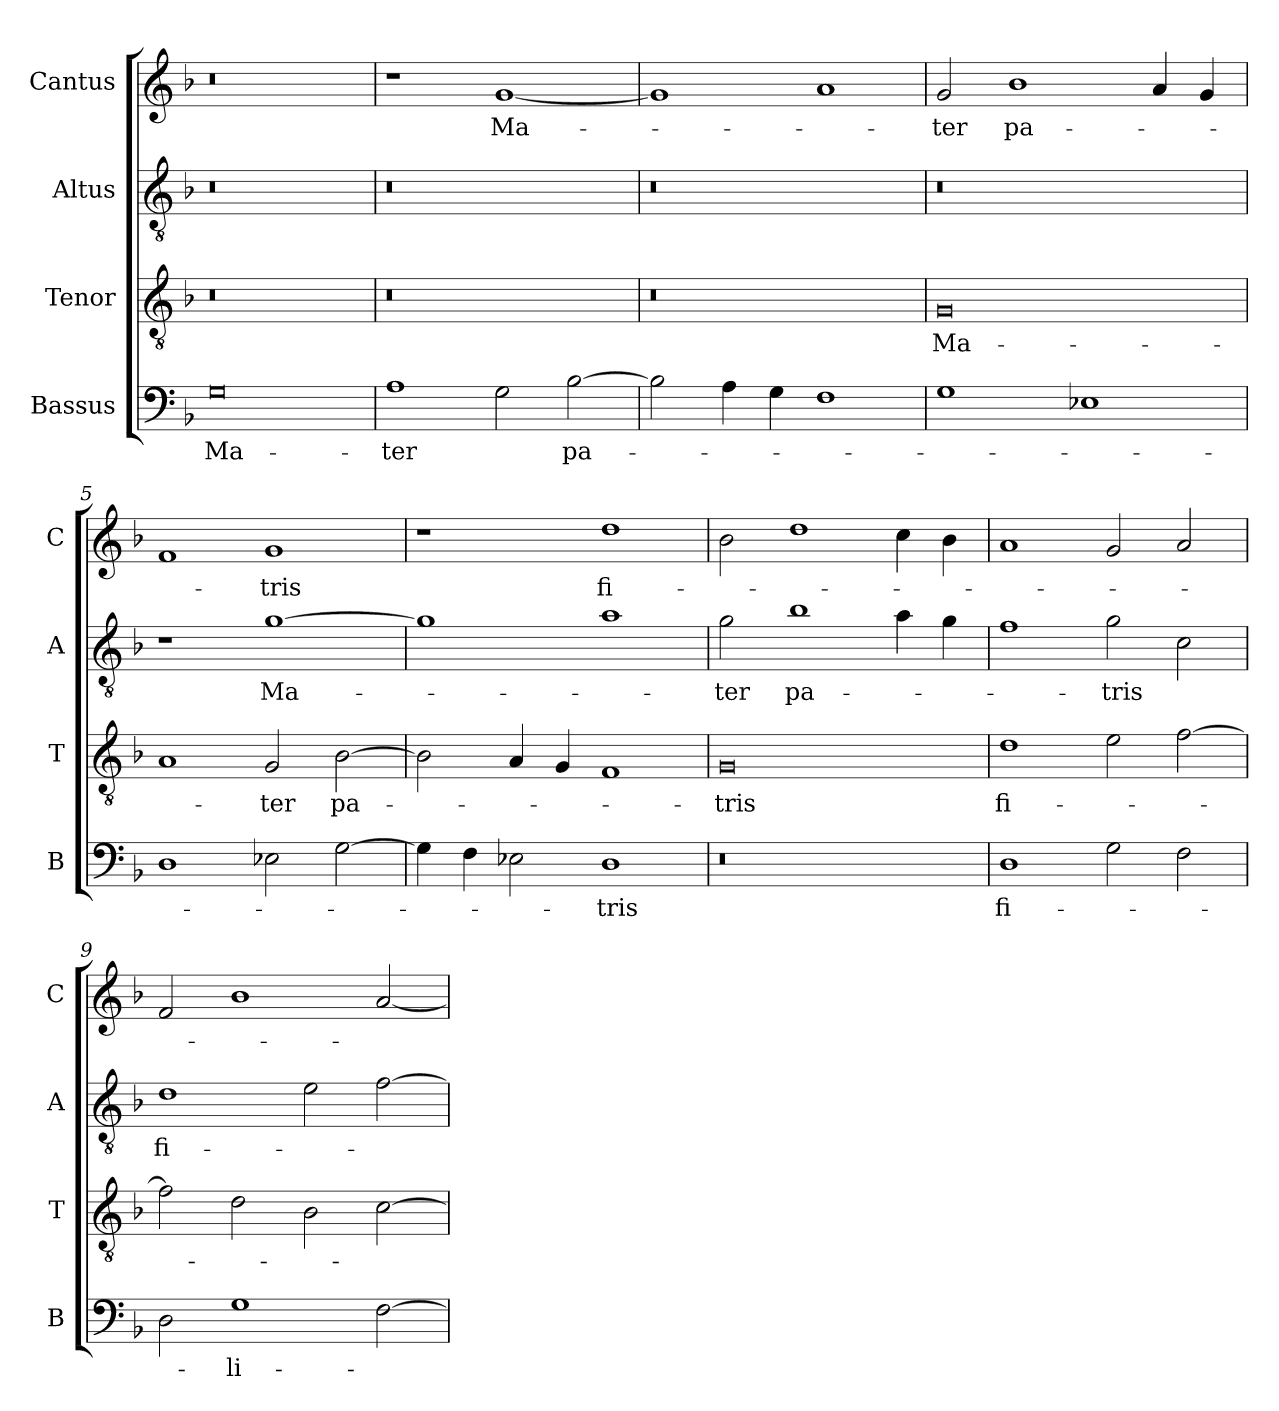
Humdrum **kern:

**kern	**text	**kern	**text	**kern	**text	**kern	**text
*part4	*part4	*part3	*part3	*part2	*part2	*part1	*part1
*staff4	*staff4	*staff3	*staff3	*staff2	*staff2	*staff1	*staff1
*I"Bassus	*	*I"Tenor	*	*I"Altus	*	*I"Cantus	*
*I'B	*	*I'T	*	*I'A	*	*I'C	*
*clefF4	*	*clefGv2	*	*clefGv2	*	*clefG2	*
*k[b-]	*	*k[b-]	*	*k[b-]	*	*k[b-]	*
*F:	*	*F:	*	*F:	*	*F:	*
=1	=1	=1	=1	=1	=1	=1	=1
0G\	Ma-	0r	.	0r	.	0r	.
=2	=2	=2	=2	=2	=2	=2	=2
1A\	-ter	0r	.	0r	.	1r	.
2G\	.	.	.	.	.	[1g/	Ma-
[2B-\	pa-	.	.	.	.	.	.
=3	=3	=3	=3	=3	=3	=3	=3
2B-\]	.	0r	.	0r	.	1g/]	.
4A\	.	.	.	.	.	.	.
4G\	.	.	.	.	.	.	.
1F\	.	.	.	.	.	1a/	.
=4	=4	=4	=4	=4	=4	=4	=4
1G\	.	0G/	Ma-	0r	.	2g/	-ter
.	.	.	.	.	.	1b-\	pa-
1E-X\	.	.	.	.	.	.	.
.	.	.	.	.	.	4a/	.
.	.	.	.	.	.	4g/	.
=5	=5	=5	=5	=5	=5	=5	=5
1D\	.	1A/	.	1r	.	1f/	.
2E-X\	.	2G/	-ter	[1g\	Ma-	1g/	-tris
[2G\	.	[2B-\	pa-	.	.	.	.
=6	=6	=6	=6	=6	=6	=6	=6
4G\]	.	2B-\]	.	1g\]	.	1r	.
4F\	.	.	.	.	.	.	.
2E-X\	.	4A/	.	.	.	.	.
.	.	4G/	.	.	.	.	.
1D\	-tris	1F/	.	1a\	.	1dd\	fi-
!!LO:LB:g=z
=7	=7	=7	=7	=7	=7	=7	=7
0r	.	0G/	-tris	2g\	-ter	2b-\	.
.	.	.	.	1b-\	pa-	1dd\	.
.	.	.	.	4a\	.	4cc\	.
.	.	.	.	4g\	.	4b-\	.
=8	=8	=8	=8	=8	=8	=8	=8
1D\	fi-	1d\	fi-	1f\	.	1a/	.
2G\	.	2e\	.	2g\	-tris	2g/	.
2F\	.	[2f\	.	2c\	.	2a/	.
=9	=9	=9	=9	=9	=9	=9	=9
2D\	.	2f\]	.	1d\	fi-	2f/	.
1G\	-li-	2d\	.	.	.	1b-\	.
.	.	2B-\	.	2e\	.	.	.
[2F\	.	[2c\	.	[2f\	.	[2a/	.
=	=	=	=	=	=	=	=
*-	*-	*-	*-	*-	*-	*-	*-
